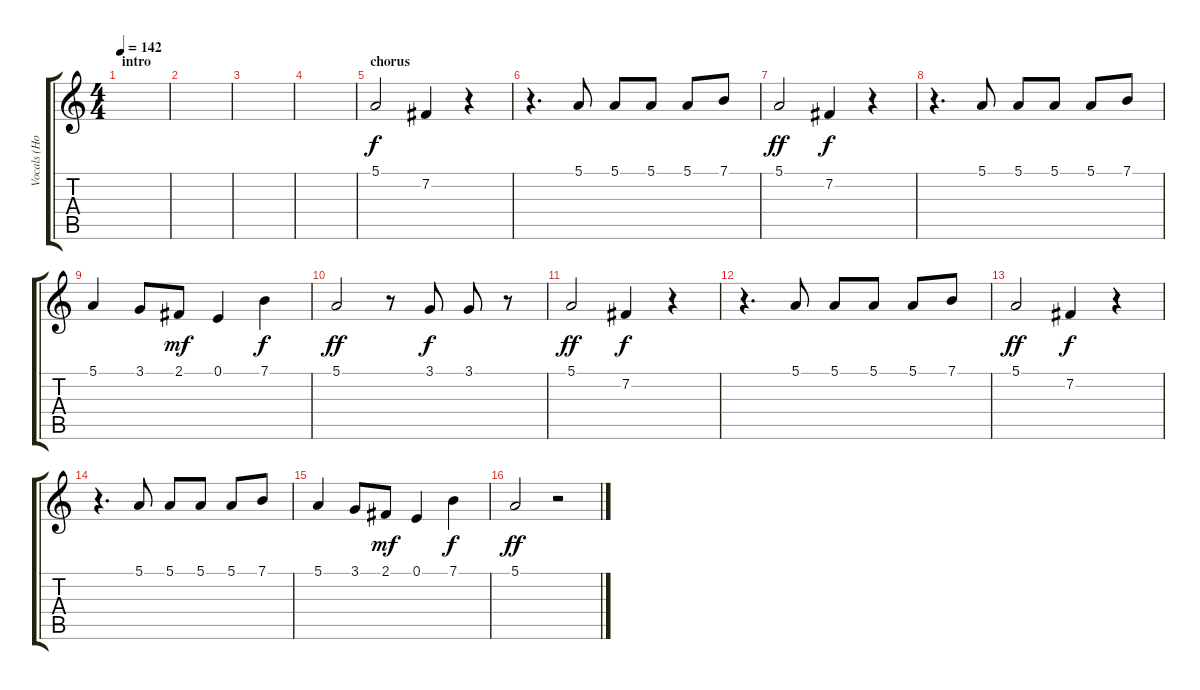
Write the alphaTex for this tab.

\track ("Vocals (Hodgson)" "Vocals (Ho") {instrument flute}
\staff {score tabs}
\tuning (E4 B3 G3 D3 A2 E2) {hide}
\ts (4 4)
\section ("" "intro")
\tempo 142
\clef g2
\ks c
|
|
|
|
\section ("" "chorus")
5.1.2 7.2.4{dy f} r.4 |
r.4{d} 5.1.8 5.1.8 5.1.8 5.1.8 7.1.8 |
5.1.2{dy ff} 7.2.4{dy f} r.4 |
r.4{d} 5.1.8 5.1.8 5.1.8 5.1.8 7.1.8 |
5.1.4 3.1.8 2.1.8{dy mf} 0.1.4 7.1.4{dy f} |
5.1.2{dy ff} r.8 3.1.8{dy f} 3.1.8 r.8 |
5.1.2{dy ff} 7.2.4{dy f} r.4 |
r.4{d} 5.1.8 5.1.8 5.1.8 5.1.8 7.1.8 |
5.1.2{dy ff} 7.2.4{dy f} r.4 |
r.4{d} 5.1.8 5.1.8 5.1.8 5.1.8 7.1.8 |
5.1.4 3.1.8 2.1.8{dy mf} 0.1.4 7.1.4{dy f} |
5.1.2{dy ff} r.2
